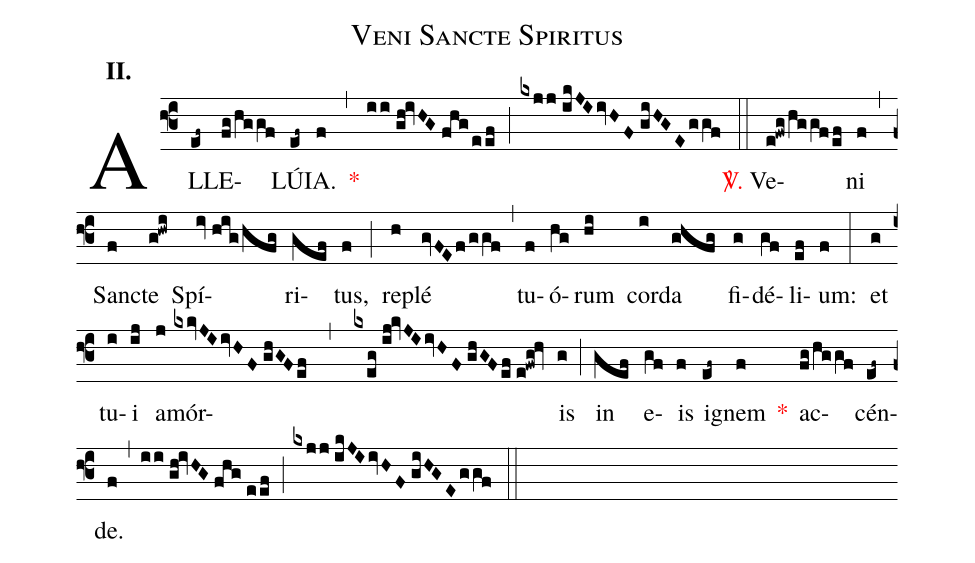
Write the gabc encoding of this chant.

name:Veni Sancte Spiritus;
mode:II.;
office-part:Alleluia;
%%
(f3) AL(ef~)LE(fg/hggf)LÚ(ef~)IA.(f) <v>\red{*}</v>(,) (ii//gh!ivHG//fhg/eef) (;) (kxjj//ikJI/ivHF//giHGE/ggf) (::) <v>\red{\Vbar.}</v> Ve(e!fwg/hggf/ef)ni(f) (,) Sanc(f)te(g!hwi) Spí(iv//hig/hfg)ri(gef)tus,(f) (;) re(h)plé(gvFEf/ggf) (,) tu(f)ó(hg)rum(hi) cor(i)da(ghfg) fi(g)dé(gf)li(ef)um:(f) (:) et(g) tu(i)i(ij) a(j)mór(kxkvJI/ivHF//ghGF/ef , kxeg//ij!kvJI/ivHF//ghGF/ef//e!fwg!hv)is(g) (;) in(gef) e(gf)is(f) i(ef~)gnem(f) <v>\red{*}</v>() ac(fg/hggf)cén(ef~)de.(f) (,) (ii//gh!ivHG//fhg//eef) (;) (kxjj//ikJI/ivHF//giHGE/ggf) (::)
